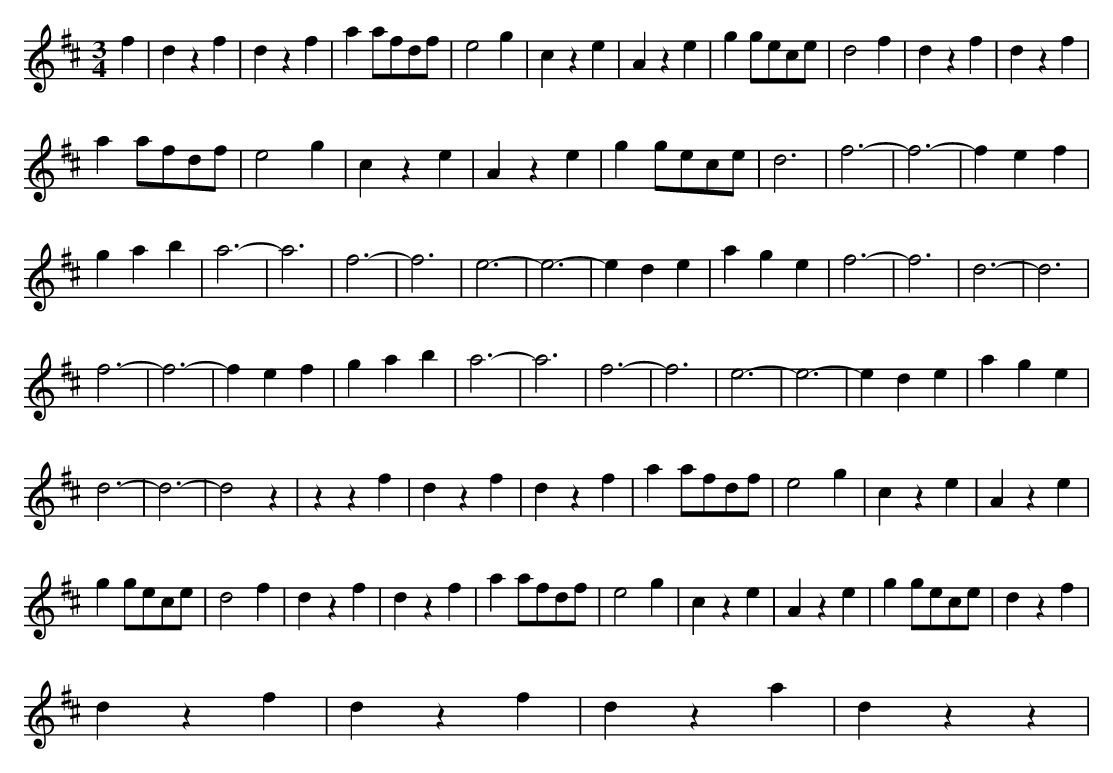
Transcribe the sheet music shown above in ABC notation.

X:1
M:3/4
K:D
f2|d2z2f2|d2z2f2|a2afdf|e4g2|c2z2e2|A2z2e2|g2gece|d4f2|d2z2f2|d2z2f2|
a2 afdf|e4g2|c2z2e2|A2z2e2|g2gece|d6|f6-|f6-|f2 e2f2|
g2 a2b2|a6-|a6|f6-|f6|e6-|e6-|e2 d2e2|a2g2e2|f6-|f6|d6-|d6|
f6-|f6-|f2 e2f2|g2 a2b2|a6-|a6|f6-|f6|e6-|e6-|e2 d2e2|a2g2e2|
d6-|d6-|d4z2|z2z2f2|d2z2f2|d2z2f2|a2 afdf|e4g2|c2z2e2|A2z2e2|
g2gece|d4f2|d2z2f2|d2z2f2|a2afdf|e4g2|c2z2e2|A2z2e2|g2gece|d2z2f2|
d2z2f2|d2z2f2|d2z2a2|d2z2z2|
